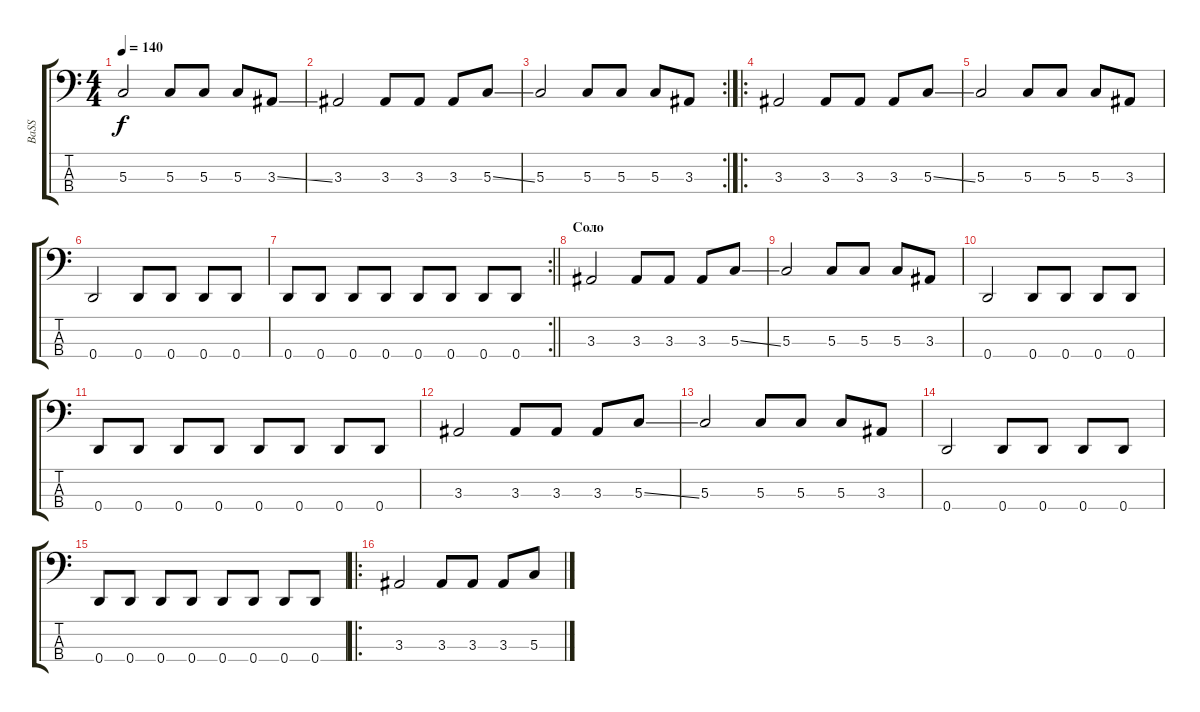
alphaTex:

\track ("BaSS" "BaSS") {instrument electricbassfinger}
\staff {score tabs}
\tuning (F2 C2 G1 D1) {hide}
\ts (4 4)
\tempo 140
\clef f4
\ks c
5.3.2{dy f} 5.3.8 5.3.8 5.3.8 3.3{ss}.8 |
3.3.2 3.3.8 3.3.8 3.3.8 5.3{ss}.8 |
\rc 2
5.3.2 5.3.8 5.3.8 5.3.8 3.3.8 |
\ro
3.3.2 3.3.8 3.3.8 3.3.8 5.3{ss}.8 |
5.3.2 5.3.8 5.3.8 5.3.8 3.3.8 |
0.4.2 0.4.8 0.4.8 0.4.8 0.4.8 |
\rc 2
\barLineRight lightlight
0.4.8 0.4.8 0.4.8 0.4.8 0.4.8 0.4.8 0.4.8 0.4.8 |
\section ("" "Соло")
3.3.2 3.3.8 3.3.8 3.3.8 5.3{ss}.8 |
5.3.2 5.3.8 5.3.8 5.3.8 3.3.8 |
0.4.2 0.4.8 0.4.8 0.4.8 0.4.8 |
0.4.8 0.4.8 0.4.8 0.4.8 0.4.8 0.4.8 0.4.8 0.4.8 |
3.3.2 3.3.8 3.3.8 3.3.8 5.3{ss}.8 |
5.3.2 5.3.8 5.3.8 5.3.8 3.3.8 |
0.4.2 0.4.8 0.4.8 0.4.8 0.4.8 |
0.4.8 0.4.8 0.4.8 0.4.8 0.4.8 0.4.8 0.4.8 0.4.8 |
\ro
3.3.2 3.3.8 3.3.8 3.3.8 5.3{ss}.8
